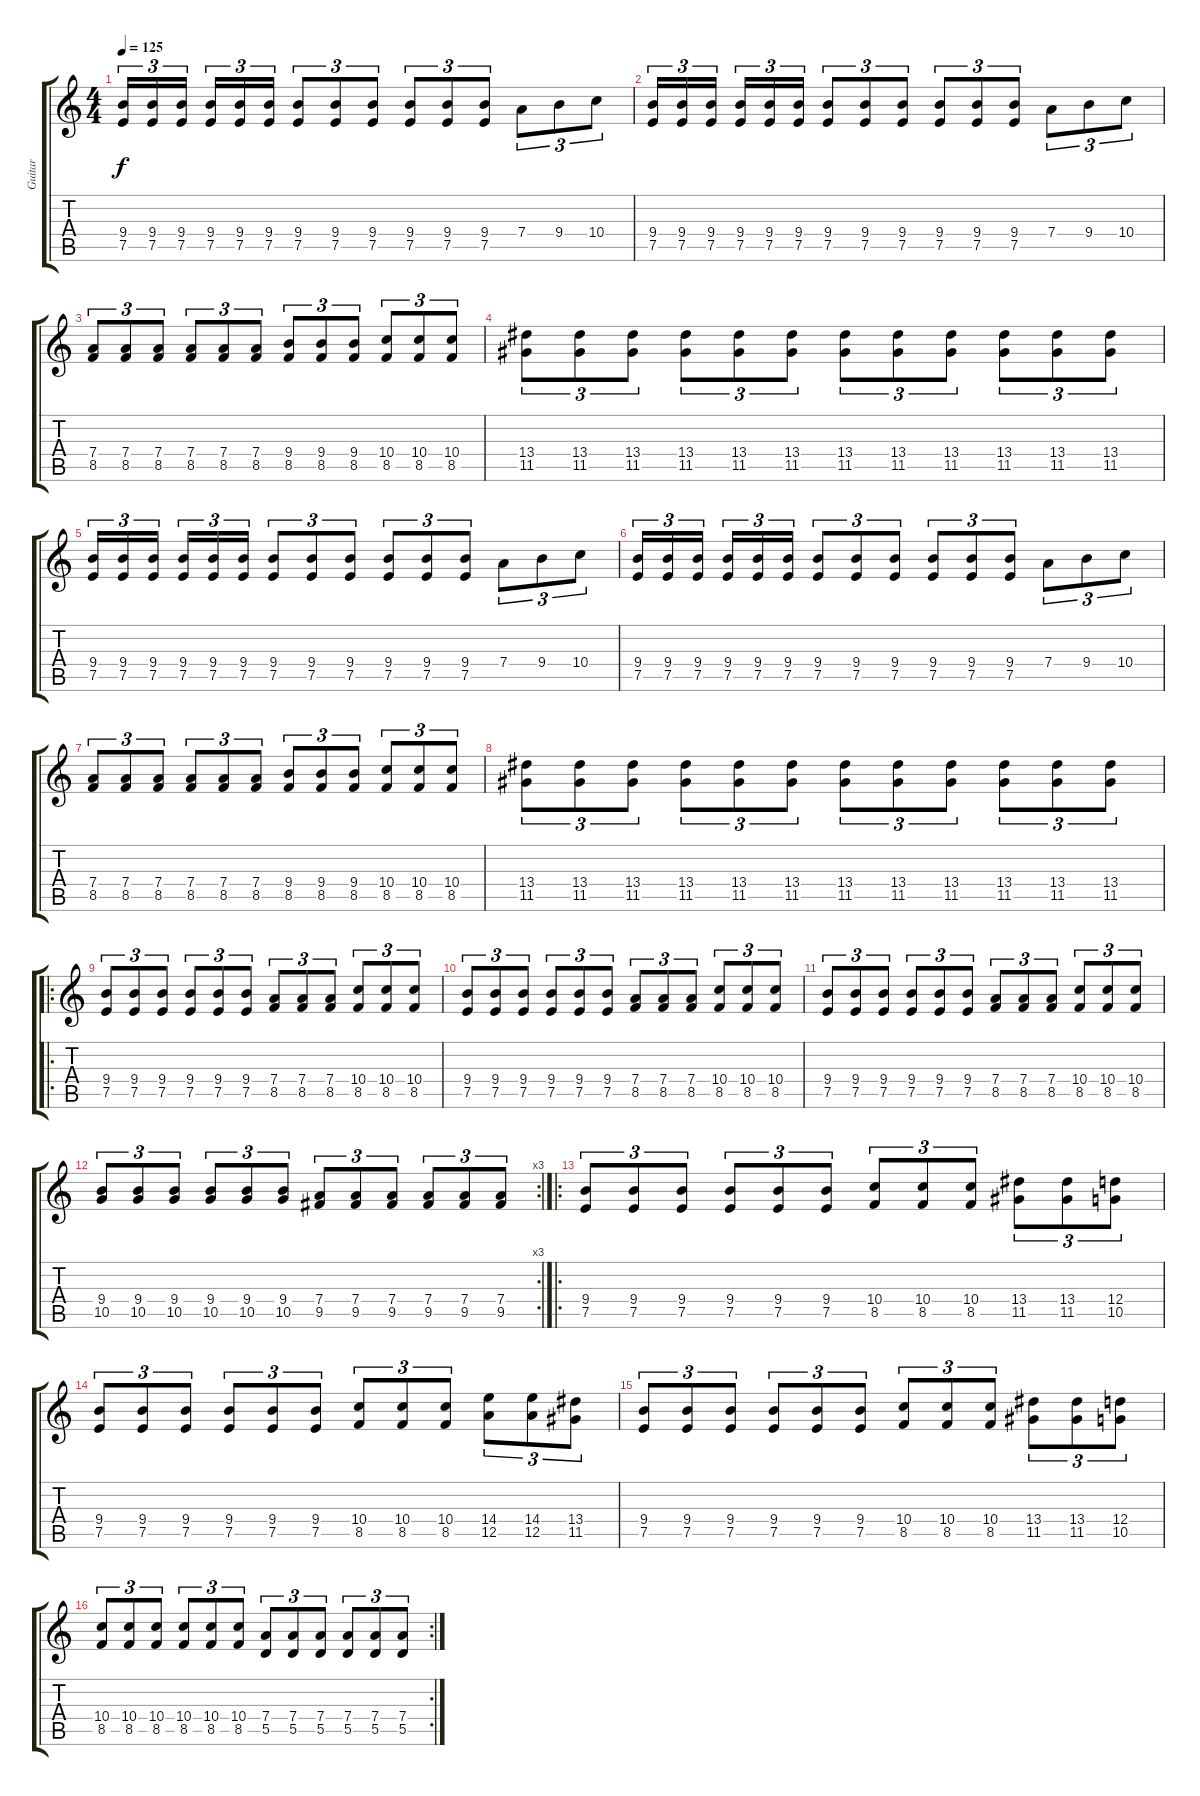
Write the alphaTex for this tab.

\track ("Guitar" "Guitar") {instrument distortionguitar}
\staff {score tabs}
\tuning (E4 B3 G3 D3 A2 E2) {hide}
\ts (4 4)
\tempo 125
\clef g2
\ks c
(9.4 7.5).16{tu (3 2) dy f instrument distortionguitar} (9.4 7.5).16{tu (3 2)} (9.4 7.5).16{tu (3 2)} (9.4 7.5).16{tu (3 2)} (9.4 7.5).16{tu (3 2)} (9.4 7.5).16{tu (3 2)} (9.4 7.5).8{tu (3 2)} (9.4 7.5).8{tu (3 2)} (9.4 7.5).8{tu (3 2)} (9.4 7.5).8{tu (3 2)} (9.4 7.5).8{tu (3 2)} (9.4 7.5).8{tu (3 2)} 7.4.8{tu (3 2)} 9.4.8{tu (3 2)} 10.4.8{tu (3 2)} |
(9.4 7.5).16{tu (3 2)} (9.4 7.5).16{tu (3 2)} (9.4 7.5).16{tu (3 2)} (9.4 7.5).16{tu (3 2)} (9.4 7.5).16{tu (3 2)} (9.4 7.5).16{tu (3 2)} (9.4 7.5).8{tu (3 2)} (9.4 7.5).8{tu (3 2)} (9.4 7.5).8{tu (3 2)} (9.4 7.5).8{tu (3 2)} (9.4 7.5).8{tu (3 2)} (9.4 7.5).8{tu (3 2)} 7.4.8{tu (3 2)} 9.4.8{tu (3 2)} 10.4.8{tu (3 2)} |
(7.4 8.5).8{tu (3 2)} (7.4 8.5).8{tu (3 2)} (7.4 8.5).8{tu (3 2)} (7.4 8.5).8{tu (3 2)} (7.4 8.5).8{tu (3 2)} (7.4 8.5).8{tu (3 2)} (9.4 8.5).8{tu (3 2)} (9.4 8.5).8{tu (3 2)} (9.4 8.5).8{tu (3 2)} (10.4 8.5).8{tu (3 2)} (10.4 8.5).8{tu (3 2)} (10.4 8.5).8{tu (3 2)} |
(13.4 11.5).8{tu (3 2)} (13.4 11.5).8{tu (3 2)} (13.4 11.5).8{tu (3 2)} (13.4 11.5).8{tu (3 2)} (13.4 11.5).8{tu (3 2)} (13.4 11.5).8{tu (3 2)} (13.4 11.5).8{tu (3 2)} (13.4 11.5).8{tu (3 2)} (13.4 11.5).8{tu (3 2)} (13.4 11.5).8{tu (3 2)} (13.4 11.5).8{tu (3 2)} (13.4 11.5).8{tu (3 2)} |
(9.4 7.5).16{tu (3 2)} (9.4 7.5).16{tu (3 2)} (9.4 7.5).16{tu (3 2)} (9.4 7.5).16{tu (3 2)} (9.4 7.5).16{tu (3 2)} (9.4 7.5).16{tu (3 2)} (9.4 7.5).8{tu (3 2)} (9.4 7.5).8{tu (3 2)} (9.4 7.5).8{tu (3 2)} (9.4 7.5).8{tu (3 2)} (9.4 7.5).8{tu (3 2)} (9.4 7.5).8{tu (3 2)} 7.4.8{tu (3 2)} 9.4.8{tu (3 2)} 10.4.8{tu (3 2)} |
(9.4 7.5).16{tu (3 2)} (9.4 7.5).16{tu (3 2)} (9.4 7.5).16{tu (3 2)} (9.4 7.5).16{tu (3 2)} (9.4 7.5).16{tu (3 2)} (9.4 7.5).16{tu (3 2)} (9.4 7.5).8{tu (3 2)} (9.4 7.5).8{tu (3 2)} (9.4 7.5).8{tu (3 2)} (9.4 7.5).8{tu (3 2)} (9.4 7.5).8{tu (3 2)} (9.4 7.5).8{tu (3 2)} 7.4.8{tu (3 2)} 9.4.8{tu (3 2)} 10.4.8{tu (3 2)} |
(7.4 8.5).8{tu (3 2)} (7.4 8.5).8{tu (3 2)} (7.4 8.5).8{tu (3 2)} (7.4 8.5).8{tu (3 2)} (7.4 8.5).8{tu (3 2)} (7.4 8.5).8{tu (3 2)} (9.4 8.5).8{tu (3 2)} (9.4 8.5).8{tu (3 2)} (9.4 8.5).8{tu (3 2)} (10.4 8.5).8{tu (3 2)} (10.4 8.5).8{tu (3 2)} (10.4 8.5).8{tu (3 2)} |
(13.4 11.5).8{tu (3 2)} (13.4 11.5).8{tu (3 2)} (13.4 11.5).8{tu (3 2)} (13.4 11.5).8{tu (3 2)} (13.4 11.5).8{tu (3 2)} (13.4 11.5).8{tu (3 2)} (13.4 11.5).8{tu (3 2)} (13.4 11.5).8{tu (3 2)} (13.4 11.5).8{tu (3 2)} (13.4 11.5).8{tu (3 2)} (13.4 11.5).8{tu (3 2)} (13.4 11.5).8{tu (3 2)} |
\ro
(9.4 7.5).8{tu (3 2)} (9.4 7.5).8{tu (3 2)} (9.4 7.5).8{tu (3 2)} (9.4 7.5).8{tu (3 2)} (9.4 7.5).8{tu (3 2)} (9.4 7.5).8{tu (3 2)} (7.4 8.5).8{tu (3 2)} (7.4 8.5).8{tu (3 2)} (7.4 8.5).8{tu (3 2)} (10.4 8.5).8{tu (3 2)} (10.4 8.5).8{tu (3 2)} (10.4 8.5).8{tu (3 2)} |
(9.4 7.5).8{tu (3 2)} (9.4 7.5).8{tu (3 2)} (9.4 7.5).8{tu (3 2)} (9.4 7.5).8{tu (3 2)} (9.4 7.5).8{tu (3 2)} (9.4 7.5).8{tu (3 2)} (7.4 8.5).8{tu (3 2)} (7.4 8.5).8{tu (3 2)} (7.4 8.5).8{tu (3 2)} (10.4 8.5).8{tu (3 2)} (10.4 8.5).8{tu (3 2)} (10.4 8.5).8{tu (3 2)} |
(9.4 7.5).8{tu (3 2)} (9.4 7.5).8{tu (3 2)} (9.4 7.5).8{tu (3 2)} (9.4 7.5).8{tu (3 2)} (9.4 7.5).8{tu (3 2)} (9.4 7.5).8{tu (3 2)} (7.4 8.5).8{tu (3 2)} (7.4 8.5).8{tu (3 2)} (7.4 8.5).8{tu (3 2)} (10.4 8.5).8{tu (3 2)} (10.4 8.5).8{tu (3 2)} (10.4 8.5).8{tu (3 2)} |
\rc 3
(9.4 10.5).8{tu (3 2)} (9.4 10.5).8{tu (3 2)} (9.4 10.5).8{tu (3 2)} (9.4 10.5).8{tu (3 2)} (9.4 10.5).8{tu (3 2)} (9.4 10.5).8{tu (3 2)} (7.4 9.5).8{tu (3 2)} (7.4 9.5).8{tu (3 2)} (7.4 9.5).8{tu (3 2)} (7.4 9.5).8{tu (3 2)} (7.4 9.5).8{tu (3 2)} (7.4 9.5).8{tu (3 2)} |
\ro
(9.4 7.5).8{tu (3 2)} (9.4 7.5).8{tu (3 2)} (9.4 7.5).8{tu (3 2)} (9.4 7.5).8{tu (3 2)} (9.4 7.5).8{tu (3 2)} (9.4 7.5).8{tu (3 2)} (10.4 8.5).8{tu (3 2)} (10.4 8.5).8{tu (3 2)} (10.4 8.5).8{tu (3 2)} (13.4 11.5).8{tu (3 2)} (13.4 11.5).8{tu (3 2)} (12.4 10.5).8{tu (3 2)} |
(9.4 7.5).8{tu (3 2)} (9.4 7.5).8{tu (3 2)} (9.4 7.5).8{tu (3 2)} (9.4 7.5).8{tu (3 2)} (9.4 7.5).8{tu (3 2)} (9.4 7.5).8{tu (3 2)} (10.4 8.5).8{tu (3 2)} (10.4 8.5).8{tu (3 2)} (10.4 8.5).8{tu (3 2)} (14.4 12.5).8{tu (3 2)} (14.4 12.5).8{tu (3 2)} (13.4 11.5).8{tu (3 2)} |
(9.4 7.5).8{tu (3 2)} (9.4 7.5).8{tu (3 2)} (9.4 7.5).8{tu (3 2)} (9.4 7.5).8{tu (3 2)} (9.4 7.5).8{tu (3 2)} (9.4 7.5).8{tu (3 2)} (10.4 8.5).8{tu (3 2)} (10.4 8.5).8{tu (3 2)} (10.4 8.5).8{tu (3 2)} (13.4 11.5).8{tu (3 2)} (13.4 11.5).8{tu (3 2)} (12.4 10.5).8{tu (3 2)} |
\rc 2
(10.4 8.5).8{tu (3 2)} (10.4 8.5).8{tu (3 2)} (10.4 8.5).8{tu (3 2)} (10.4 8.5).8{tu (3 2)} (10.4 8.5).8{tu (3 2)} (10.4 8.5).8{tu (3 2)} (7.4 5.5).8{tu (3 2)} (7.4 5.5).8{tu (3 2)} (7.4 5.5).8{tu (3 2)} (7.4 5.5).8{tu (3 2)} (7.4 5.5).8{tu (3 2)} (7.4 5.5).8{tu (3 2)}
